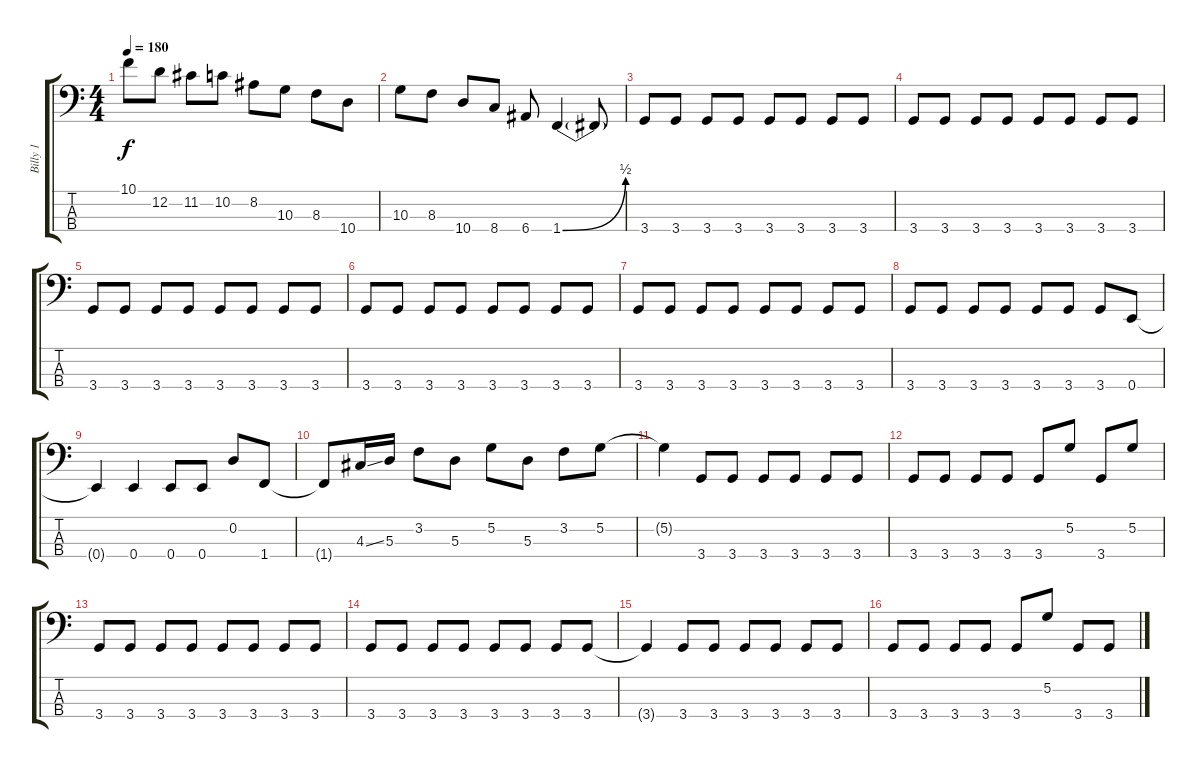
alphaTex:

\track ("Billy 1" "Billy 1") {instrument electricbassfinger}
\staff {score tabs}
\tuning (G2 D2 A1 E1) {hide}
\ts (4 4)
\tempo 180
\clef f4
\ks c
10.1.8{dy f} 12.2.8 11.2.8 10.2.8 8.2.8 10.3.8 8.3.8 10.4.8 |
10.3.8 8.3.8 10.4.8 8.4.8 6.4.8 1.4{be (bend 0 0 60 2)}.4 1.4{t}.8 |
3.4.8 3.4.8 3.4.8 3.4.8 3.4.8 3.4.8 3.4.8 3.4.8 |
3.4.8 3.4.8 3.4.8 3.4.8 3.4.8 3.4.8 3.4.8 3.4.8 |
3.4.8 3.4.8 3.4.8 3.4.8 3.4.8 3.4.8 3.4.8 3.4.8 |
3.4.8 3.4.8 3.4.8 3.4.8 3.4.8 3.4.8 3.4.8 3.4.8 |
3.4.8 3.4.8 3.4.8 3.4.8 3.4.8 3.4.8 3.4.8 3.4.8 |
3.4.8 3.4.8 3.4.8 3.4.8 3.4.8 3.4.8 3.4.8 0.4.8 |
0.4{t}.4 0.4.4 0.4.8 0.4.8 0.2.8 1.4.8 |
1.4{t}.8 4.3{ss}.16 5.3.16 3.2.8 5.3.8 5.2.8 5.3.8 3.2.8 5.2.8 |
5.2{t}.4 3.4.8 3.4.8 3.4.8 3.4.8 3.4.8 3.4.8 |
3.4.8 3.4.8 3.4.8 3.4.8 3.4.8 5.2.8 3.4.8 5.2.8 |
3.4.8 3.4.8 3.4.8 3.4.8 3.4.8 3.4.8 3.4.8 3.4.8 |
3.4.8 3.4.8 3.4.8 3.4.8 3.4.8 3.4.8 3.4.8 3.4.8 |
3.4{t}.4 3.4.8 3.4.8 3.4.8 3.4.8 3.4.8 3.4.8 |
3.4.8 3.4.8 3.4.8 3.4.8 3.4.8 5.2.8 3.4.8 3.4.8
